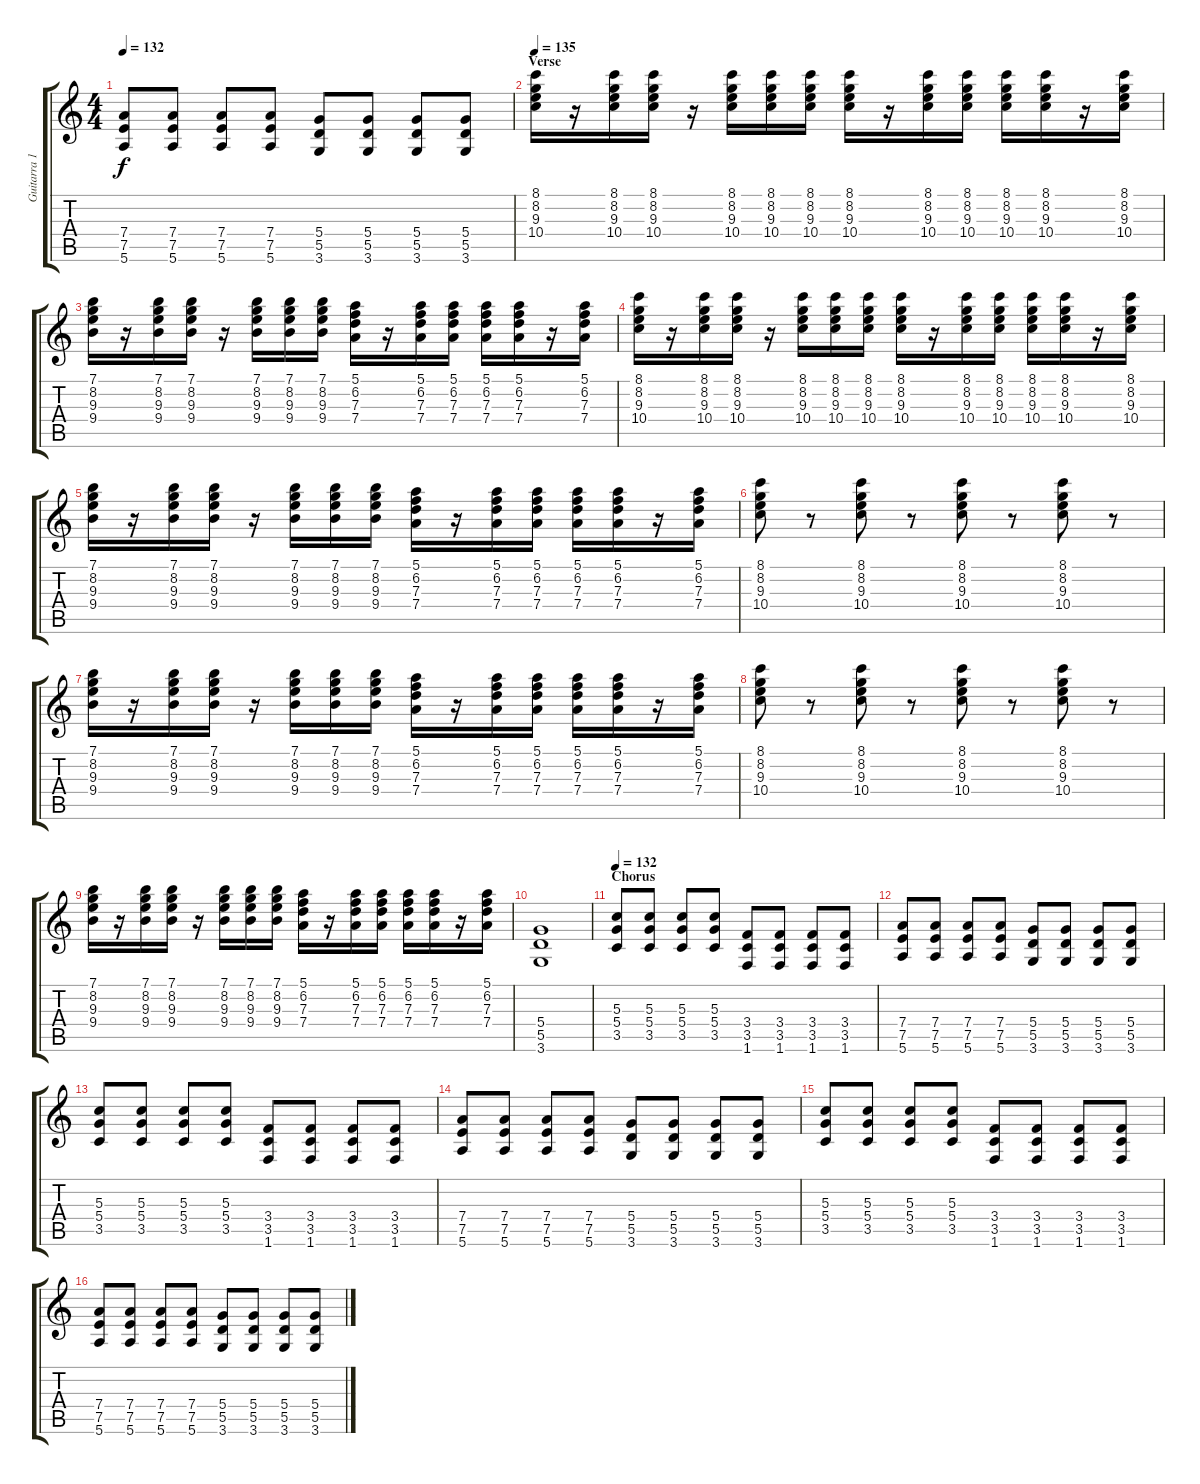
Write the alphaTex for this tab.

\track ("Guitarra 1 - Mathias" "Guitarra 1") {instrument distortionguitar}
\staff {score tabs}
\tuning (E4 B3 G3 D3 A2 E2) {hide}
\ts (4 4)
\tempo 132
\clef g2
\ks c
(7.4 7.5 5.6).8{dy f} (7.4 7.5 5.6).8 (7.4 7.5 5.6).8 (7.4 7.5 5.6).8 (5.4 5.5 3.6).8 (5.4 5.5 3.6).8 (5.4 5.5 3.6).8 (5.4 5.5 3.6).8 |
\section ("" "Verse")
\tempo 135
(8.1 8.2 9.3 10.4).16 r.16 (8.1 8.2 9.3 10.4).16 (8.1 8.2 9.3 10.4).16 r.16 (8.1 8.2 9.3 10.4).16 (8.1 8.2 9.3 10.4).16 (8.1 8.2 9.3 10.4).16 (8.1 8.2 9.3 10.4).16 r.16 (8.1 8.2 9.3 10.4).16 (8.1 8.2 9.3 10.4).16 (8.1 8.2 9.3 10.4).16 (8.1 8.2 9.3 10.4).16 r.16 (8.1 8.2 9.3 10.4).16 |
(7.1 8.2 9.3 9.4).16 r.16 (7.1 8.2 9.3 9.4).16 (7.1 8.2 9.3 9.4).16 r.16 (7.1 8.2 9.3 9.4).16 (7.1 8.2 9.3 9.4).16 (7.1 8.2 9.3 9.4).16 (5.1 6.2 7.3 7.4).16 r.16 (5.1 6.2 7.3 7.4).16 (5.1 6.2 7.3 7.4).16 (5.1 6.2 7.3 7.4).16 (5.1 6.2 7.3 7.4).16 r.16 (5.1 6.2 7.3 7.4).16 |
(8.1 8.2 9.3 10.4).16 r.16 (8.1 8.2 9.3 10.4).16 (8.1 8.2 9.3 10.4).16 r.16 (8.1 8.2 9.3 10.4).16 (8.1 8.2 9.3 10.4).16 (8.1 8.2 9.3 10.4).16 (8.1 8.2 9.3 10.4).16 r.16 (8.1 8.2 9.3 10.4).16 (8.1 8.2 9.3 10.4).16 (8.1 8.2 9.3 10.4).16 (8.1 8.2 9.3 10.4).16 r.16 (8.1 8.2 9.3 10.4).16 |
(7.1 8.2 9.3 9.4).16 r.16 (7.1 8.2 9.3 9.4).16 (7.1 8.2 9.3 9.4).16 r.16 (7.1 8.2 9.3 9.4).16 (7.1 8.2 9.3 9.4).16 (7.1 8.2 9.3 9.4).16 (5.1 6.2 7.3 7.4).16 r.16 (5.1 6.2 7.3 7.4).16 (5.1 6.2 7.3 7.4).16 (5.1 6.2 7.3 7.4).16 (5.1 6.2 7.3 7.4).16 r.16 (5.1 6.2 7.3 7.4).16 |
(8.1 8.2 9.3 10.4).8 r.8 (8.1 8.2 9.3 10.4).8 r.8 (8.1 8.2 9.3 10.4).8 r.8 (8.1 8.2 9.3 10.4).8 r.8 |
(7.1 8.2 9.3 9.4).16 r.16 (7.1 8.2 9.3 9.4).16 (7.1 8.2 9.3 9.4).16 r.16 (7.1 8.2 9.3 9.4).16 (7.1 8.2 9.3 9.4).16 (7.1 8.2 9.3 9.4).16 (5.1 6.2 7.3 7.4).16 r.16 (5.1 6.2 7.3 7.4).16 (5.1 6.2 7.3 7.4).16 (5.1 6.2 7.3 7.4).16 (5.1 6.2 7.3 7.4).16 r.16 (5.1 6.2 7.3 7.4).16 |
(8.1 8.2 9.3 10.4).8 r.8 (8.1 8.2 9.3 10.4).8 r.8 (8.1 8.2 9.3 10.4).8 r.8 (8.1 8.2 9.3 10.4).8 r.8 |
(7.1 8.2 9.3 9.4).16 r.16 (7.1 8.2 9.3 9.4).16 (7.1 8.2 9.3 9.4).16 r.16 (7.1 8.2 9.3 9.4).16 (7.1 8.2 9.3 9.4).16 (7.1 8.2 9.3 9.4).16 (5.1 6.2 7.3 7.4).16 r.16 (5.1 6.2 7.3 7.4).16 (5.1 6.2 7.3 7.4).16 (5.1 6.2 7.3 7.4).16 (5.1 6.2 7.3 7.4).16 r.16 (5.1 6.2 7.3 7.4).16 |
(5.4 5.5 3.6).1{instrument distortionguitar} |
\section ("" "Chorus")
\tempo 132
(5.3 5.4 3.5).8 (5.3 5.4 3.5).8 (5.3 5.4 3.5).8 (5.3 5.4 3.5).8 (3.4 3.5 1.6).8 (3.4 3.5 1.6).8 (3.4 3.5 1.6).8 (3.4 3.5 1.6).8 |
(7.4 7.5 5.6).8 (7.4 7.5 5.6).8 (7.4 7.5 5.6).8 (7.4 7.5 5.6).8 (5.4 5.5 3.6).8 (5.4 5.5 3.6).8 (5.4 5.5 3.6).8 (5.4 5.5 3.6).8 |
(5.3 5.4 3.5).8 (5.3 5.4 3.5).8 (5.3 5.4 3.5).8 (5.3 5.4 3.5).8 (3.4 3.5 1.6).8 (3.4 3.5 1.6).8 (3.4 3.5 1.6).8 (3.4 3.5 1.6).8 |
(7.4 7.5 5.6).8 (7.4 7.5 5.6).8 (7.4 7.5 5.6).8 (7.4 7.5 5.6).8 (5.4 5.5 3.6).8 (5.4 5.5 3.6).8 (5.4 5.5 3.6).8 (5.4 5.5 3.6).8 |
(5.3 5.4 3.5).8 (5.3 5.4 3.5).8 (5.3 5.4 3.5).8 (5.3 5.4 3.5).8 (3.4 3.5 1.6).8 (3.4 3.5 1.6).8 (3.4 3.5 1.6).8 (3.4 3.5 1.6).8 |
(7.4 7.5 5.6).8 (7.4 7.5 5.6).8 (7.4 7.5 5.6).8 (7.4 7.5 5.6).8 (5.4 5.5 3.6).8 (5.4 5.5 3.6).8 (5.4 5.5 3.6).8 (5.4 5.5 3.6).8
